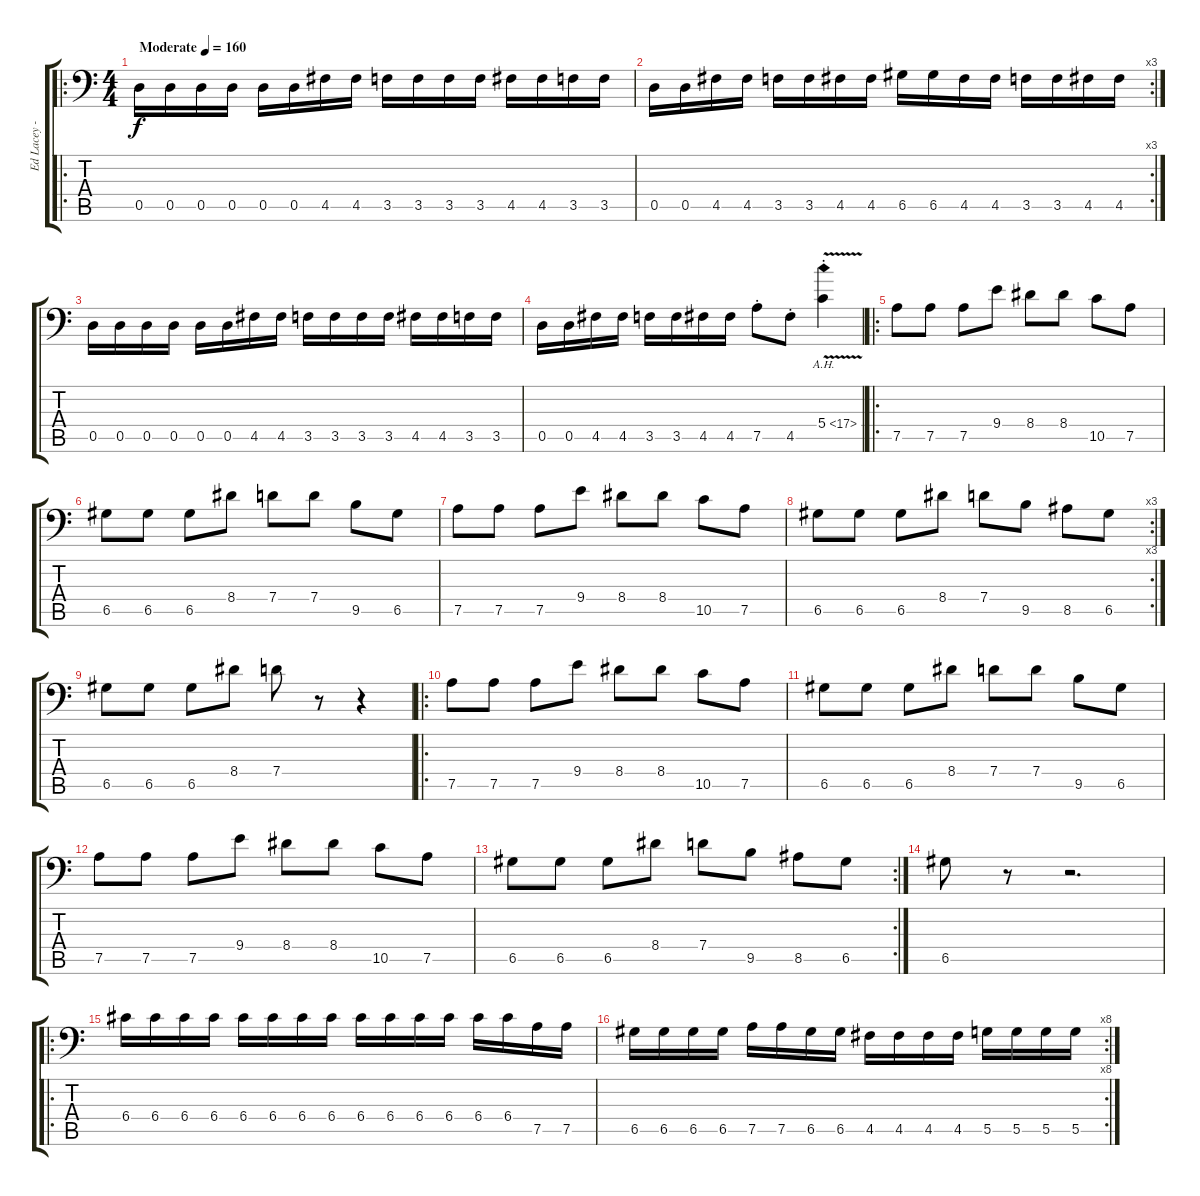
\track ("Ed Lacey - Guitar" "Ed Lacey -") {instrument overdrivenguitar}
\staff {score tabs}
\tuning (A3 E3 C3 G2 D2 A1) {hide}
\ro
\ts (4 4)
\tempo (160 "Moderate")
\clef f4
\ks c
0.5.16{dy f instrument overdrivenguitar} 0.5.16 0.5.16 0.5.16 0.5.16 0.5.16 4.5.16 4.5.16 3.5.16 3.5.16 3.5.16 3.5.16 4.5.16 4.5.16 3.5.16 3.5.16 |
\rc 3
0.5.16 0.5.16 4.5.16 4.5.16 3.5.16 3.5.16 4.5.16 4.5.16 6.5.16 6.5.16 4.5.16 4.5.16 3.5.16 3.5.16 4.5.16 4.5.16 |
0.5.16 0.5.16 0.5.16 0.5.16 0.5.16 0.5.16 4.5.16 4.5.16 3.5.16 3.5.16 3.5.16 3.5.16 4.5.16 4.5.16 3.5.16 3.5.16 |
0.5.16 0.5.16 4.5.16 4.5.16 3.5.16 3.5.16 4.5.16 4.5.16 7.5{st}.8 4.5{st}.8 5.4{ah 12 v st}.4 |
\ro
7.5.8 7.5.8 7.5.8 9.4.8 8.4.8 8.4.8 10.5.8 7.5.8 |
6.5.8 6.5.8 6.5.8 8.4.8 7.4.8 7.4.8 9.5.8 6.5.8 |
7.5.8 7.5.8 7.5.8 9.4.8 8.4.8 8.4.8 10.5.8 7.5.8 |
\rc 3
6.5.8 6.5.8 6.5.8 8.4.8 7.4.8 9.5.8 8.5.8 6.5.8 |
6.5.8 6.5.8 6.5.8 8.4.8 7.4.8 r.8 r.4 |
\ro
7.5.8 7.5.8 7.5.8 9.4.8 8.4.8 8.4.8 10.5.8 7.5.8 |
6.5.8 6.5.8 6.5.8 8.4.8 7.4.8 7.4.8 9.5.8 6.5.8 |
7.5.8 7.5.8 7.5.8 9.4.8 8.4.8 8.4.8 10.5.8 7.5.8 |
\rc 2
6.5.8 6.5.8 6.5.8 8.4.8 7.4.8 9.5.8 8.5.8 6.5.8 |
6.5.8 r.8 r.2{d} |
\ro
6.4.16 6.4.16 6.4.16 6.4.16 6.4.16 6.4.16 6.4.16 6.4.16 6.4.16 6.4.16 6.4.16 6.4.16 6.4.16 6.4.16 7.5.16 7.5.16 |
\rc 8
6.5.16 6.5.16 6.5.16 6.5.16 7.5.16 7.5.16 6.5.16 6.5.16 4.5.16 4.5.16 4.5.16 4.5.16 5.5.16 5.5.16 5.5.16 5.5.16
